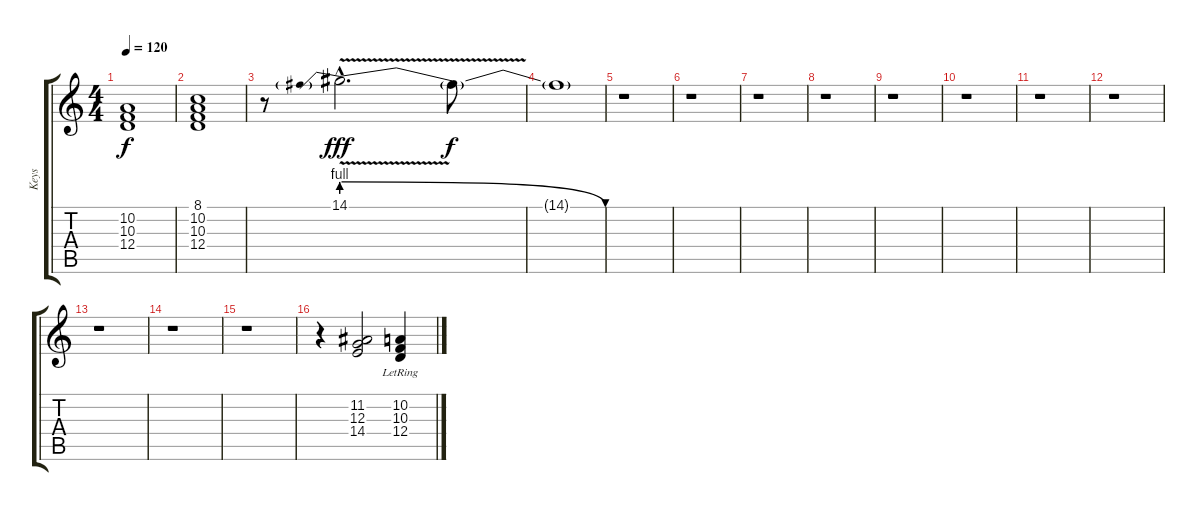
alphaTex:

\track ("Keys" "Keys") {instrument percussiveorgan}
\staff {score tabs}
\tuning (E4 B3 G3 D3 A2 E2) {hide}
\ts (4 4)
\tempo 120
\clef g2
\ks c
(10.2 10.3 12.4).1{dy f} |
(8.1 10.2 10.3 12.4).1 |
r.8 14.1{be (prebendrelease 0 4 60 0) v hac}.2{d dy fff} 14.1{t}.8{dy f} |
14.1{t}.1 |
r.1 |
r.1 |
r.1 |
r.1 |
r.1 |
r.1 |
r.1 |
r.1 |
r.1 |
r.1 |
r.1 |
r.4 (11.2 12.3 14.4).2 (10.2{lr} 10.3{lr} 12.4{lr}).4
